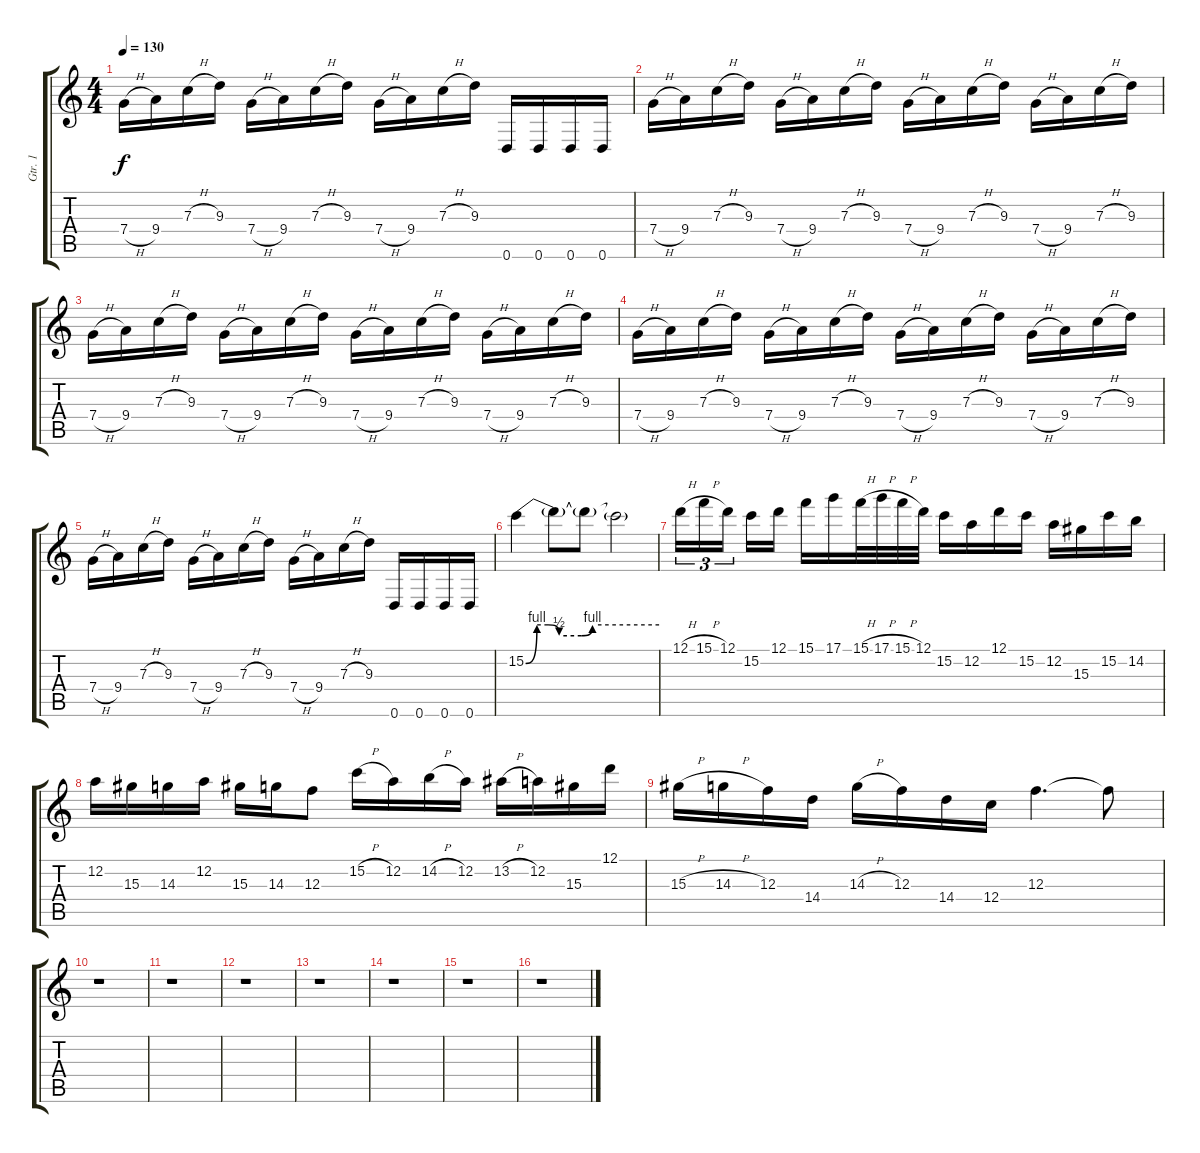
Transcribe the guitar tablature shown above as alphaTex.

\track ("Gtr. 1" "Gtr. 1") {instrument distortionguitar}
\staff {score tabs}
\tuning (D4 A3 F3 C3 G2 D2) {hide}
\ts (4 4)
\tempo 130
\clef g2
\ks c
7.4{h}.16{dy f} 9.4.16 7.3{h}.16 9.3.16 7.4{h}.16 9.4.16 7.3{h}.16 9.3.16 7.4{h}.16 9.4.16 7.3{h}.16 9.3.16 0.6.16 0.6.16 0.6.16 0.6.16 |
7.4{h}.16 9.4.16 7.3{h}.16 9.3.16 7.4{h}.16 9.4.16 7.3{h}.16 9.3.16 7.4{h}.16 9.4.16 7.3{h}.16 9.3.16 7.4{h}.16 9.4.16 7.3{h}.16 9.3.16 |
7.4{h}.16 9.4.16 7.3{h}.16 9.3.16 7.4{h}.16 9.4.16 7.3{h}.16 9.3.16 7.4{h}.16 9.4.16 7.3{h}.16 9.3.16 7.4{h}.16 9.4.16 7.3{h}.16 9.3.16 |
7.4{h}.16 9.4.16 7.3{h}.16 9.3.16 7.4{h}.16 9.4.16 7.3{h}.16 9.3.16 7.4{h}.16 9.4.16 7.3{h}.16 9.3.16 7.4{h}.16 9.4.16 7.3{h}.16 9.3.16 |
7.4{h}.16 9.4.16 7.3{h}.16 9.3.16 7.4{h}.16 9.4.16 7.3{h}.16 9.3.16 7.4{h}.16 9.4.16 7.3{h}.16 9.3.16 0.6.16 0.6.16 0.6.16 0.6.16 |
15.2{be (custom 0 0 5 4 10 4 15 2 25 2 30 4 60 4)}.4 15.2{t}.8 15.2{t}.8 15.2{t}.2 |
12.1{h}.16{tu (3 2)} 15.1{h}.16{tu (3 2)} 12.1.16{tu (3 2) beam splitsecondary} 15.2.16 12.1.16 15.1.16 17.1.16 15.1{h}.32 17.1{h}.32 15.1{h}.32 12.1.32 15.2.16 12.2.16 12.1.16 15.2.16 12.2.16 15.3.16 15.2.16 14.2.16 |
12.2.16 15.3.16 14.3.16 12.2.16 15.3.16 14.3.16 12.3.8 15.2{h}.16 12.2.16 14.2{h}.16 12.2.16 13.2{h}.16 12.2.16 15.3.16 12.1.16 |
15.3{h}.16 14.3{h}.16 12.3.16 14.4.16 14.3{h}.16 12.3.16 14.4.16 12.4.16 12.3.4{d} 12.3{t}.8 |
r.1 |
r.1 |
r.1 |
r.1 |
r.1 |
r.1 |
r.1
